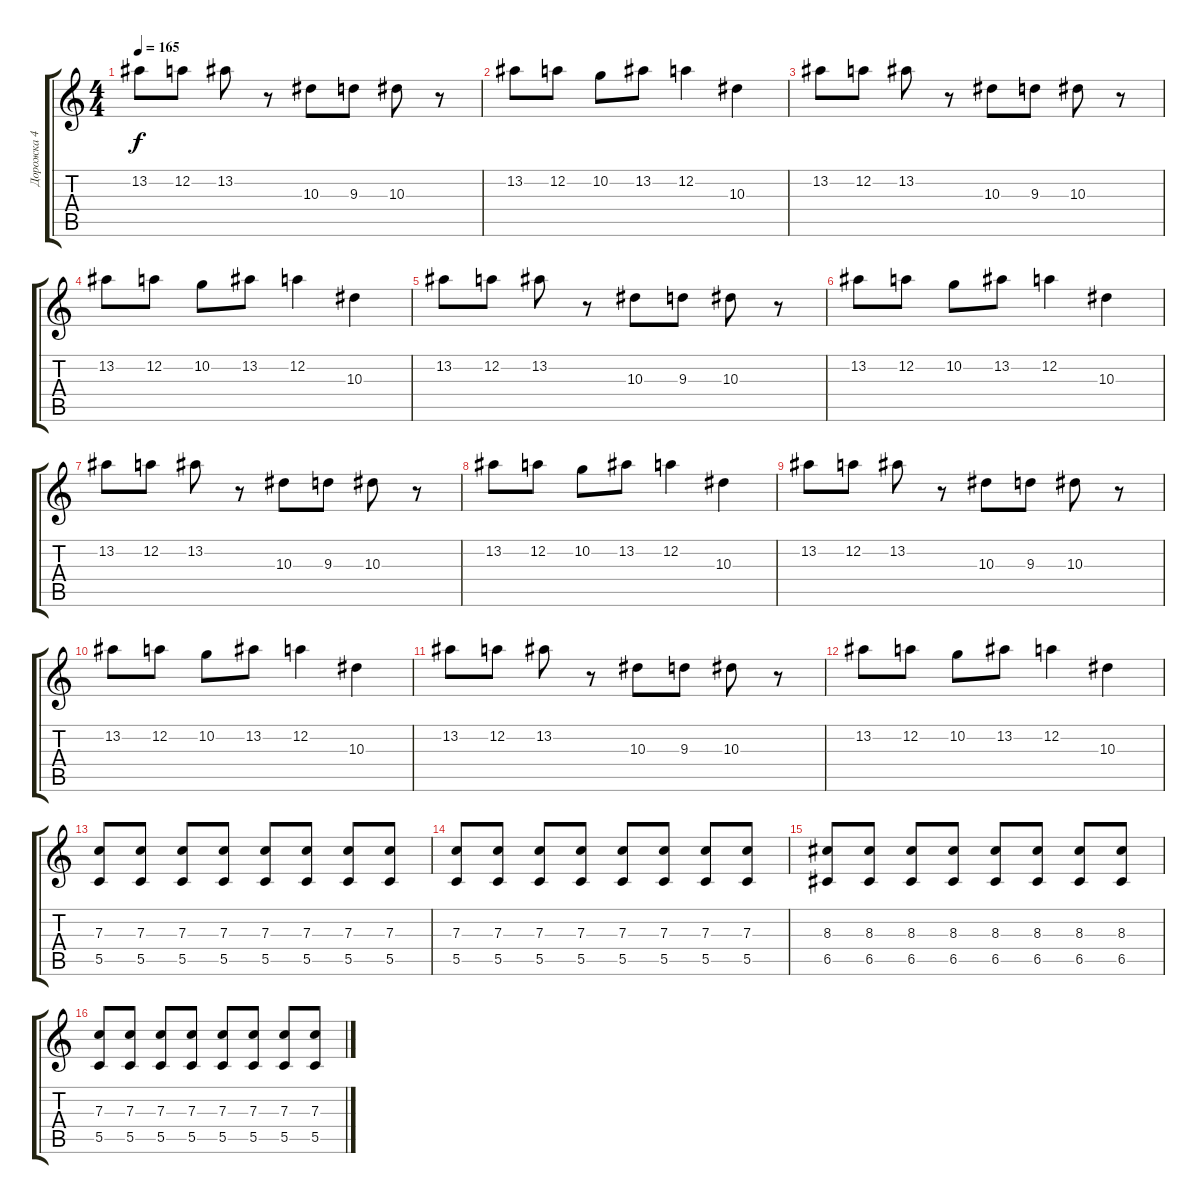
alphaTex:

\track ("Дорожка 4" "Дорожка 4") {instrument distortionguitar}
\staff {score tabs}
\tuning (D4 A3 F3 C3 G2 C2) {hide}
\ts (4 4)
\tempo 165
\clef g2
\ks c
13.2.8{dy f} 12.2.8 13.2.8 r.8 10.3.8 9.3.8 10.3.8 r.8 |
13.2.8 12.2.8 10.2.8 13.2.8 12.2.4 10.3.4 |
13.2.8 12.2.8 13.2.8 r.8 10.3.8 9.3.8 10.3.8 r.8 |
13.2.8 12.2.8 10.2.8 13.2.8 12.2.4 10.3.4 |
13.2.8 12.2.8 13.2.8 r.8 10.3.8 9.3.8 10.3.8 r.8 |
13.2.8 12.2.8 10.2.8 13.2.8 12.2.4 10.3.4 |
13.2.8 12.2.8 13.2.8 r.8 10.3.8 9.3.8 10.3.8 r.8 |
13.2.8 12.2.8 10.2.8 13.2.8 12.2.4 10.3.4 |
13.2.8 12.2.8 13.2.8 r.8 10.3.8 9.3.8 10.3.8 r.8 |
13.2.8 12.2.8 10.2.8 13.2.8 12.2.4 10.3.4 |
13.2.8 12.2.8 13.2.8 r.8 10.3.8 9.3.8 10.3.8 r.8 |
13.2.8 12.2.8 10.2.8 13.2.8 12.2.4 10.3.4 |
(7.3 5.5).8 (7.3 5.5).8 (7.3 5.5).8 (7.3 5.5).8 (7.3 5.5).8 (7.3 5.5).8 (7.3 5.5).8 (7.3 5.5).8 |
(7.3 5.5).8 (7.3 5.5).8 (7.3 5.5).8 (7.3 5.5).8 (7.3 5.5).8 (7.3 5.5).8 (7.3 5.5).8 (7.3 5.5).8 |
(8.3 6.5).8 (8.3 6.5).8 (8.3 6.5).8 (8.3 6.5).8 (8.3 6.5).8 (8.3 6.5).8 (8.3 6.5).8 (8.3 6.5).8 |
(7.3 5.5).8 (7.3 5.5).8 (7.3 5.5).8 (7.3 5.5).8 (7.3 5.5).8 (7.3 5.5).8 (7.3 5.5).8 (7.3 5.5).8
